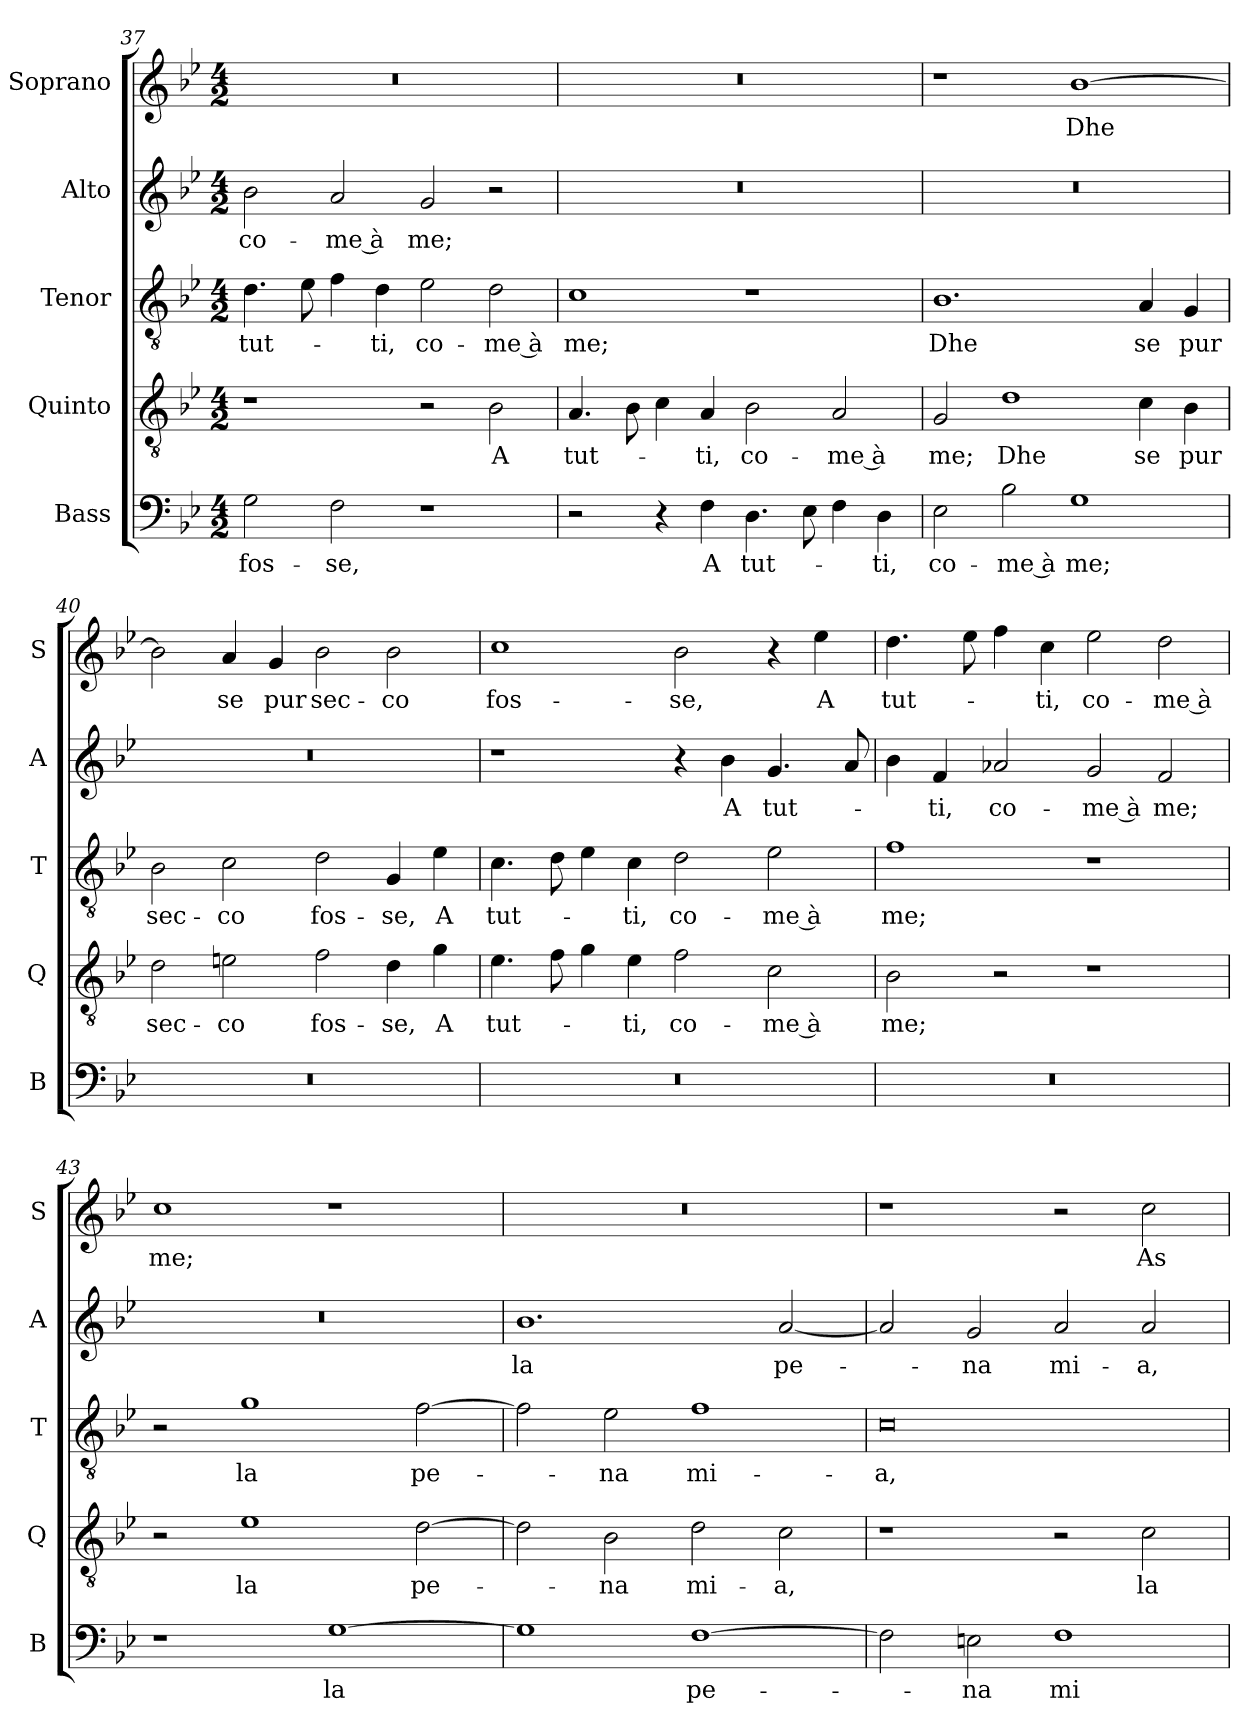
**kern	**text	**kern	**text	**kern	**text	**kern	**text	**kern	**text
*part5	*part5	*part4	*part4	*part3	*part3	*part2	*part2	*part1	*part1
*staff5	*staff5	*staff4	*staff4	*staff3	*staff3	*staff2	*staff2	*staff1	*staff1
*I"Bass	*	*I"Quinto	*	*I"Tenor	*	*I"Alto	*	*I"Soprano	*
*I'B	*	*I'Q	*	*I'T	*	*I'A	*	*I'S	*
*clefF4	*	*clefGv2	*	*clefGv2	*	*clefG2	*	*clefG2	*
*k[b-e-]	*	*k[b-e-]	*	*k[b-e-]	*	*k[b-e-]	*	*k[b-e-]	*
*B-:	*	*B-:	*	*B-:	*	*B-:	*	*B-:	*
*M4/2	*	*M4/2	*	*M4/2	*	*M4/2	*	*M4/2	*
=37	=37	=37	=37	=37	=37	=37	=37	=37	=37
!	!LO:LY:b	!	!	!	!LO:LY:b	!	!LO:LY:b	!	!
2G\	fos-	1r	.	4.d\	tut-	2b-\	co-	0r	.
.	.	.	.	8e-\	.	.	.	.	.
!	!LO:LY:b	!	!	!	!	!	!LO:LY:b	!	!
2F\	-se,	.	.	4f\	.	2a/	me à	.	.
!	!	!	!	!	!LO:LY:b	!	!	!	!
.	.	.	.	4d\	-ti,	.	.	.	.
!	!	!	!	!	!LO:LY:b	!	!LO:LY:b	!	!
1r	.	2r	.	2e-\	co-	2g/	me;	.	.
!	!	!	!LO:LY:b	!	!LO:LY:b	!	!	!	!
.	.	2B-\	A	2d\	me à	2r	.	.	.
!!LO:PB:g=z
=38	=38	=38	=38	=38	=38	=38	=38	=38	=38
!	!	!	!LO:LY:b	!	!LO:LY:b	!	!	!	!
2r	.	4.A/	tut-	1c	me;	0r	.	0r	.
.	.	8B-\	.	.	.	.	.	.	.
4r	.	4c\	.	.	.	.	.	.	.
!	!LO:LY:b	!	!LO:LY:b	!	!	!	!	!	!
4F\	A	4A/	-ti,	.	.	.	.	.	.
!	!LO:LY:b	!	!LO:LY:b	!	!	!	!	!	!
4.D\	tut-	2B-\	co-	1r	.	.	.	.	.
8E-\	.	.	.	.	.	.	.	.	.
!	!	!	!LO:LY:b	!	!	!	!	!	!
4F\	.	2A/	me à	.	.	.	.	.	.
!	!LO:LY:b	!	!	!	!	!	!	!	!
4D\	-ti,	.	.	.	.	.	.	.	.
=39	=39	=39	=39	=39	=39	=39	=39	=39	=39
!	!LO:LY:b	!	!LO:LY:b	!	!LO:LY:b	!	!	!	!
2E-\	co-	2G/	me;	1.B-	Dhe	0r	.	1r	.
!	!LO:LY:b	!	!LO:LY:b	!	!	!	!	!	!
2B-\	me à	1d	Dhe	.	.	.	.	.	.
!	!LO:LY:b	!	!	!	!	!	!	!	!LO:LY:b
1G	me;	.	.	.	.	.	.	[1b-	Dhe
!	!	!	!LO:LY:b	!	!LO:LY:b	!	!	!	!
.	.	4c\	se	4A/	se	.	.	.	.
!	!	!	!LO:LY:b	!	!LO:LY:b	!	!	!	!
.	.	4B-\	pur	4G/	pur	.	.	.	.
=40	=40	=40	=40	=40	=40	=40	=40	=40	=40
!	!	!	!LO:LY:b	!	!LO:LY:b	!	!	!	!
0r	.	2d\	sec-	2B-\	sec-	0r	.	2b-\]	.
!	!	!	!LO:LY:b	!	!LO:LY:b	!	!	!	!LO:LY:b
.	.	2en\	-co	2c\	-co	.	.	4a/	se
!	!	!	!	!	!	!	!	!	!LO:LY:b
.	.	.	.	.	.	.	.	4g/	pur
!	!	!	!LO:LY:b	!	!LO:LY:b	!	!	!	!LO:LY:b
.	.	2f\	fos-	2d\	fos-	.	.	2b-\	sec-
!	!	!	!LO:LY:b	!	!LO:LY:b	!	!	!	!LO:LY:b
.	.	4d\	-se,	4G/	-se,	.	.	2b-\	-co
!	!	!	!LO:LY:b	!	!LO:LY:b	!	!	!	!
.	.	4g\	A	4e-\	A	.	.	.	.
!!LO:LB:g=z
=41	=41	=41	=41	=41	=41	=41	=41	=41	=41
!	!	!	!LO:LY:b	!	!LO:LY:b	!	!	!	!LO:LY:b
0r	.	4.e-\	tut-	4.c\	tut-	1r	.	1cc	fos-
.	.	8f\	.	8d\	.	.	.	.	.
.	.	4g\	.	4e-\	.	.	.	.	.
!	!	!	!LO:LY:b	!	!LO:LY:b	!	!	!	!
.	.	4e-\	-ti,	4c\	-ti,	.	.	.	.
!	!	!	!LO:LY:b	!	!LO:LY:b	!	!	!	!LO:LY:b
.	.	2f\	co-	2d\	co-	4r	.	2b-\	-se,
!	!	!	!	!	!	!	!LO:LY:b	!	!
.	.	.	.	.	.	4b-\	A	.	.
!	!	!	!LO:LY:b	!	!LO:LY:b	!	!LO:LY:b	!	!
.	.	2c\	me à	2e-\	me à	4.g/	tut-	4r	.
!	!	!	!	!	!	!	!	!	!LO:LY:b
.	.	.	.	.	.	.	.	4ee-\	A
.	.	.	.	.	.	8a/	.	.	.
=42	=42	=42	=42	=42	=42	=42	=42	=42	=42
!	!	!	!LO:LY:b	!	!LO:LY:b	!	!	!	!LO:LY:b
0r	.	2B-\	me;	1f	me;	4b-\	.	4.dd\	tut-
!	!	!	!	!	!	!	!LO:LY:b	!	!
.	.	.	.	.	.	4f/	-ti,	.	.
.	.	.	.	.	.	.	.	8ee-\	.
!	!	!	!	!	!	!	!LO:LY:b	!	!
.	.	2r	.	.	.	2a-X/	co-	4ff\	.
!	!	!	!	!	!	!	!	!	!LO:LY:b
.	.	.	.	.	.	.	.	4cc\	-ti,
!	!	!	!	!	!	!	!LO:LY:b	!	!LO:LY:b
.	.	1r	.	1r	.	2g/	me à	2ee-\	co-
!	!	!	!	!	!	!	!LO:LY:b	!	!LO:LY:b
.	.	.	.	.	.	2f/	me;	2dd\	me à
=43	=43	=43	=43	=43	=43	=43	=43	=43	=43
!	!	!	!	!	!	!	!	!	!LO:LY:b
1r	.	2r	.	2r	.	0r	.	1cc	me;
!	!	!	!LO:LY:b	!	!LO:LY:b	!	!	!	!
.	.	1e-	la	1g	la	.	.	.	.
!	!LO:LY:b	!	!	!	!	!	!	!	!
[1G	la	.	.	.	.	.	.	1r	.
!	!	!	!LO:LY:b	!	!LO:LY:b	!	!	!	!
.	.	[2d\	pe-	[2f\	pe-	.	.	.	.
=44	=44	=44	=44	=44	=44	=44	=44	=44	=44
!	!	!	!	!	!	!	!LO:LY:b	!	!
1G]	.	2d\]	.	2f\]	.	1.b-	la	0r	.
!	!	!	!LO:LY:b	!	!LO:LY:b	!	!	!	!
.	.	2B-\	-na	2e-\	-na	.	.	.	.
!	!LO:LY:b	!	!LO:LY:b	!	!LO:LY:b	!	!	!	!
[1F	pe-	2d\	mi-	1f	mi-	.	.	.	.
!	!	!	!LO:LY:b	!	!	!	!LO:LY:b	!	!
.	.	2c\	-a,	.	.	[2a/	pe-	.	.
!!LO:PB:g=z
=45	=45	=45	=45	=45	=45	=45	=45	=45	=45
!	!	!	!	!	!LO:LY:b	!	!	!	!
2F\]	.	1r	.	0c	-a,	2a/]	.	1r	.
!	!LO:LY:b	!	!	!	!	!	!LO:LY:b	!	!
2En\	-na	.	.	.	.	2g/	-na	.	.
!	!LO:LY:b	!	!	!	!	!	!LO:LY:b	!	!
1F	mi-	2r	.	.	.	2a/	mi-	2r	.
!	!	!	!LO:LY:b	!	!	!	!LO:LY:b	!	!LO:LY:b
.	.	2c\	la	.	.	2a/	-a,	2cc\	As-
=	=	=	=	=	=	=	=	=	=
*-	*-	*-	*-	*-	*-	*-	*-	*-	*-
